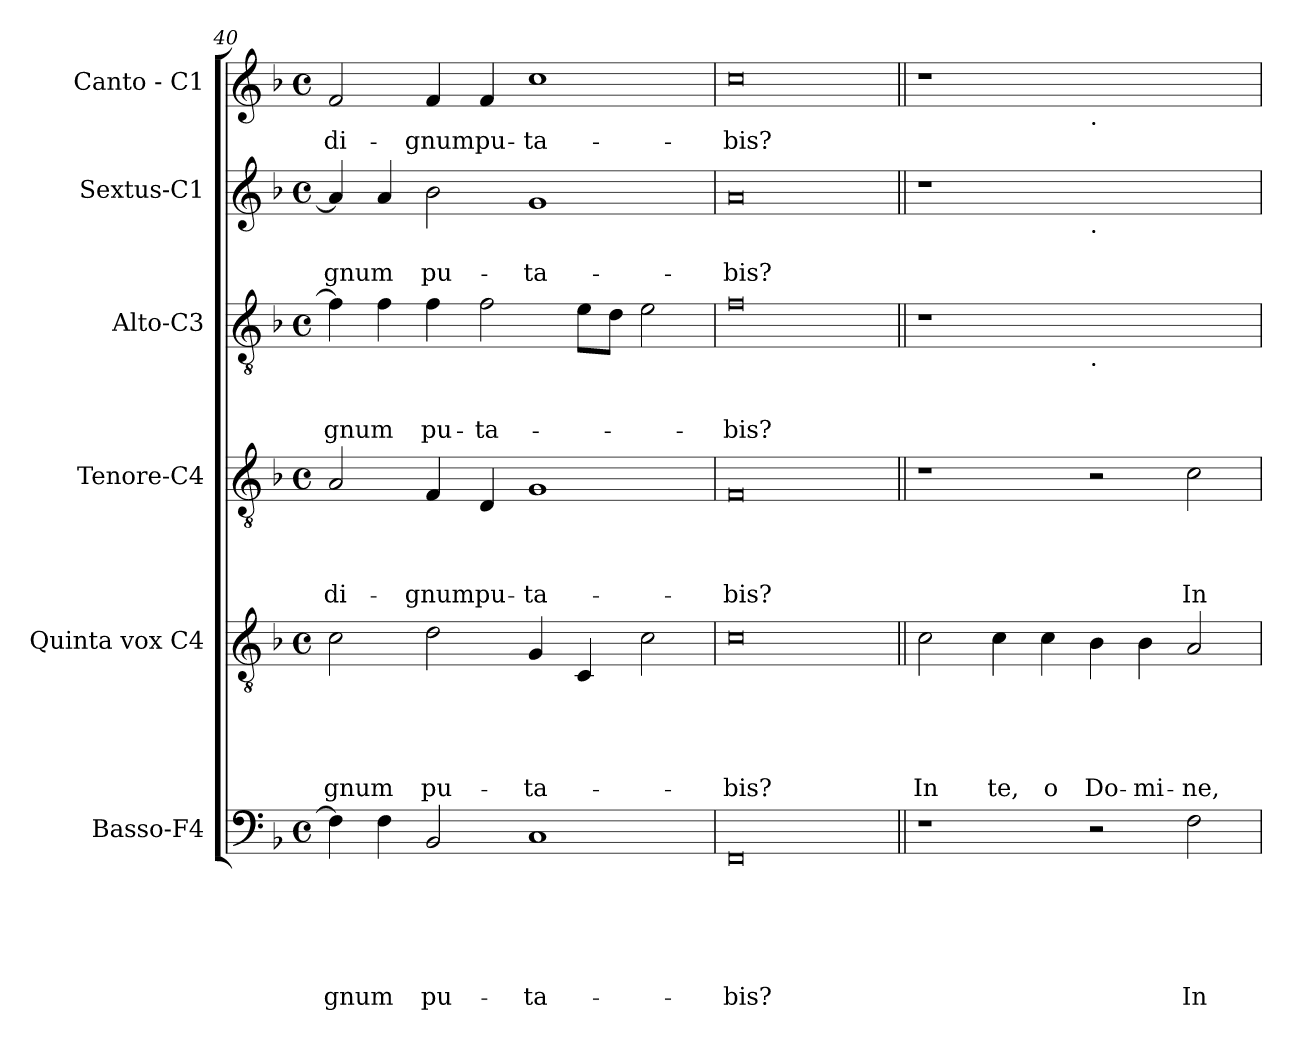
**kern	**text	**text	**text	**text	**text	**text	**kern	**text	**text	**text	**text	**text	**kern	**text	**text	**text	**text	**kern	**text	**text	**text	**kern	**text	**text	**kern	**text
*part6	*part6	*part6	*part6	*part6	*part6	*part6	*part5	*part5	*part5	*part5	*part5	*part5	*part4	*part4	*part4	*part4	*part4	*part3	*part3	*part3	*part3	*part2	*part2	*part2	*part1	*part1
*staff6	*staff6	*staff6	*staff6	*staff6	*staff6	*staff6	*staff5	*staff5	*staff5	*staff5	*staff5	*staff5	*staff4	*staff4	*staff4	*staff4	*staff4	*staff3	*staff3	*staff3	*staff3	*staff2	*staff2	*staff2	*staff1	*staff1
*I"Basso-F4	*	*	*	*	*	*	*I"Quinta vox C4	*	*	*	*	*	*I"Tenore-C4	*	*	*	*	*I"Alto-C3	*	*	*	*I"Sextus-C1	*	*	*I"Canto - C1	*
!!LO:PB:g=z
*clefF4	*	*	*	*	*	*	*clefGv2	*	*	*	*	*	*clefGv2	*	*	*	*	*clefGv2	*	*	*	*clefG2	*	*	*clefG2	*
*k[b-]	*	*	*	*	*	*	*k[b-]	*	*	*	*	*	*k[b-]	*	*	*	*	*k[b-]	*	*	*	*k[b-]	*	*	*k[b-]	*
*F:	*	*	*	*	*	*	*F:	*	*	*	*	*	*F:	*	*	*	*	*F:	*	*	*	*F:	*	*	*F:	*
*M4/4	*	*	*	*	*	*	*M4/4	*	*	*	*	*	*M4/4	*	*	*	*	*M4/4	*	*	*	*M4/4	*	*	*M4/4	*
*met(c)	*	*	*	*	*	*	*met(c)	*	*	*	*	*	*met(c)	*	*	*	*	*met(c)	*	*	*	*met(c)	*	*	*met(c)	*
=40	=40	=40	=40	=40	=40	=40	=40	=40	=40	=40	=40	=40	=40	=40	=40	=40	=40	=40	=40	=40	=40	=40	=40	=40	=40	=40
!	!	!	!	!	!	!LO:LY:b	!	!	!	!	!	!LO:LY:b	!	!	!	!	!LO:LY:b	!	!	!	!LO:LY:b	!	!	!LO:LY:b	!	!LO:LY:b
4F\]	.	.	.	.	.	-gnum	2c\	.	.	.	.	-gnum	2A/	.	.	.	di-	4f\]	.	.	-gnum	4a/]	.	-gnum	2f/	di-
4F\	.	.	.	.	.	.	.	.	.	.	.	.	.	.	.	.	.	4f\	.	.	.	4a/	.	.	.	.
!	!	!	!	!	!	!LO:LY:b	!	!	!	!	!	!LO:LY:b	!	!	!	!	!LO:LY:b	!	!	!	!LO:LY:b	!	!	!LO:LY:b	!	!LO:LY:b
2BB-/	.	.	.	.	.	pu-	2d\	.	.	.	.	pu-	4F/	.	.	.	-gnum	4f\	.	.	pu-	2b-\	.	pu-	4f/	-gnum
!	!	!	!	!	!	!	!	!	!	!	!	!	!	!	!	!	!LO:LY:b	!	!	!	!LO:LY:b	!	!	!	!	!LO:LY:b
.	.	.	.	.	.	.	.	.	.	.	.	.	4D/	.	.	.	pu-	2f\	.	.	-ta-	.	.	.	4f/	pu-
!	!	!	!	!	!	!LO:LY:b	!	!	!	!	!	!LO:LY:b	!	!	!	!	!LO:LY:b	!	!	!	!	!	!	!LO:LY:b	!	!LO:LY:b
1C	.	.	.	.	.	-ta-	4G/	.	.	.	.	-ta-	1G	.	.	.	-ta-	.	.	.	.	1g	.	-ta-	1cc	-ta-
.	.	.	.	.	.	.	4C/	.	.	.	.	.	.	.	.	.	.	8e\L	.	.	.	.	.	.	.	.
.	.	.	.	.	.	.	.	.	.	.	.	.	.	.	.	.	.	8d\J	.	.	.	.	.	.	.	.
.	.	.	.	.	.	.	2c\	.	.	.	.	.	.	.	.	.	.	2e\	.	.	.	.	.	.	.	.
=41	=41	=41	=41	=41	=41	=41	=41	=41	=41	=41	=41	=41	=41	=41	=41	=41	=41	=41	=41	=41	=41	=41	=41	=41	=41	=41
!	!	!	!	!	!	!LO:LY:b	!	!	!	!	!	!LO:LY:b	!	!	!	!	!LO:LY:b	!	!	!	!LO:LY:b	!	!	!LO:LY:b	!	!LO:LY:b
0FF	.	.	.	.	.	-bis?	0c	.	.	.	.	-bis?	0F	.	.	.	-bis?	0f	.	.	-bis?	0a	.	-bis?	0cc	-bis?
=42||	=42||	=42||	=42||	=42||	=42||	=42||	=42||	=42||	=42||	=42||	=42||	=42||	=42||	=42||	=42||	=42||	=42||	=42||	=42||	=42||	=42||	=42||	=42||	=42||	=42||	=42||
!	!	!	!	!	!	!	!	!	!	!	!	!LO:LY:b	!	!	!	!	!	!	!	!	!	!	!	!	!	!
1r	.	.	.	.	.	.	2c\	.	.	.	.	In	1r	.	.	.	.	1r	.	.	.	1r	.	.	1r	.
!	!	!	!	!	!	!	!	!	!	!	!	!LO:LY:b	!	!	!	!	!	!	!	!	!	!	!	!	!	!
.	.	.	.	.	.	.	4c\	.	.	.	.	te,	.	.	.	.	.	.	.	.	.	.	.	.	.	.
!	!	!	!	!	!	!	!	!	!	!	!	!LO:LY:b	!	!	!	!	!	!	!	!	!	!	!	!	!	!
.	.	.	.	.	.	.	4c\	.	.	.	.	o	.	.	.	.	.	.	.	.	.	.	.	.	.	.
!	!	!	!	!	!	!	!	!	!	!	!	!	!	!	!	!	!	!	!	!	!	!	!	!	!LO:TX:b:t=.	!
!	!	!	!	!	!	!	!	!	!	!	!	!	!	!	!	!	!	!	!	!	!	!LO:TX:b:t=.	!	!	!	!
!	!	!	!	!	!	!	!	!	!	!	!	!	!	!	!	!	!	!LO:TX:b:t=.	!	!	!	!	!	!	!	!
!	!	!	!	!	!	!	!	!	!	!	!	!LO:LY:b	!	!	!	!	!	!	!	!	!	!	!	!	!	!
2r	.	.	.	.	.	.	4B-\	.	.	.	.	Do-	2r	.	.	.	.	1ryy	.	.	.	1ryy	.	.	1ryy	.
!	!	!	!	!	!	!	!	!	!	!	!	!LO:LY:b	!	!	!	!	!	!	!	!	!	!	!	!	!	!
.	.	.	.	.	.	.	4B-\	.	.	.	.	-mi-	.	.	.	.	.	.	.	.	.	.	.	.	.	.
!	!	!	!	!	!	!LO:LY:b	!	!	!	!	!	!LO:LY:b	!	!	!	!	!LO:LY:b	!	!	!	!	!	!	!	!	!
2F\	.	.	.	.	.	In	2A/	.	.	.	.	-ne,	2c\	.	.	.	In	.	.	.	.	.	.	.	.	.
=	=	=	=	=	=	=	=	=	=	=	=	=	=	=	=	=	=	=	=	=	=	=	=	=	=	=
*-	*-	*-	*-	*-	*-	*-	*-	*-	*-	*-	*-	*-	*-	*-	*-	*-	*-	*-	*-	*-	*-	*-	*-	*-	*-	*-
